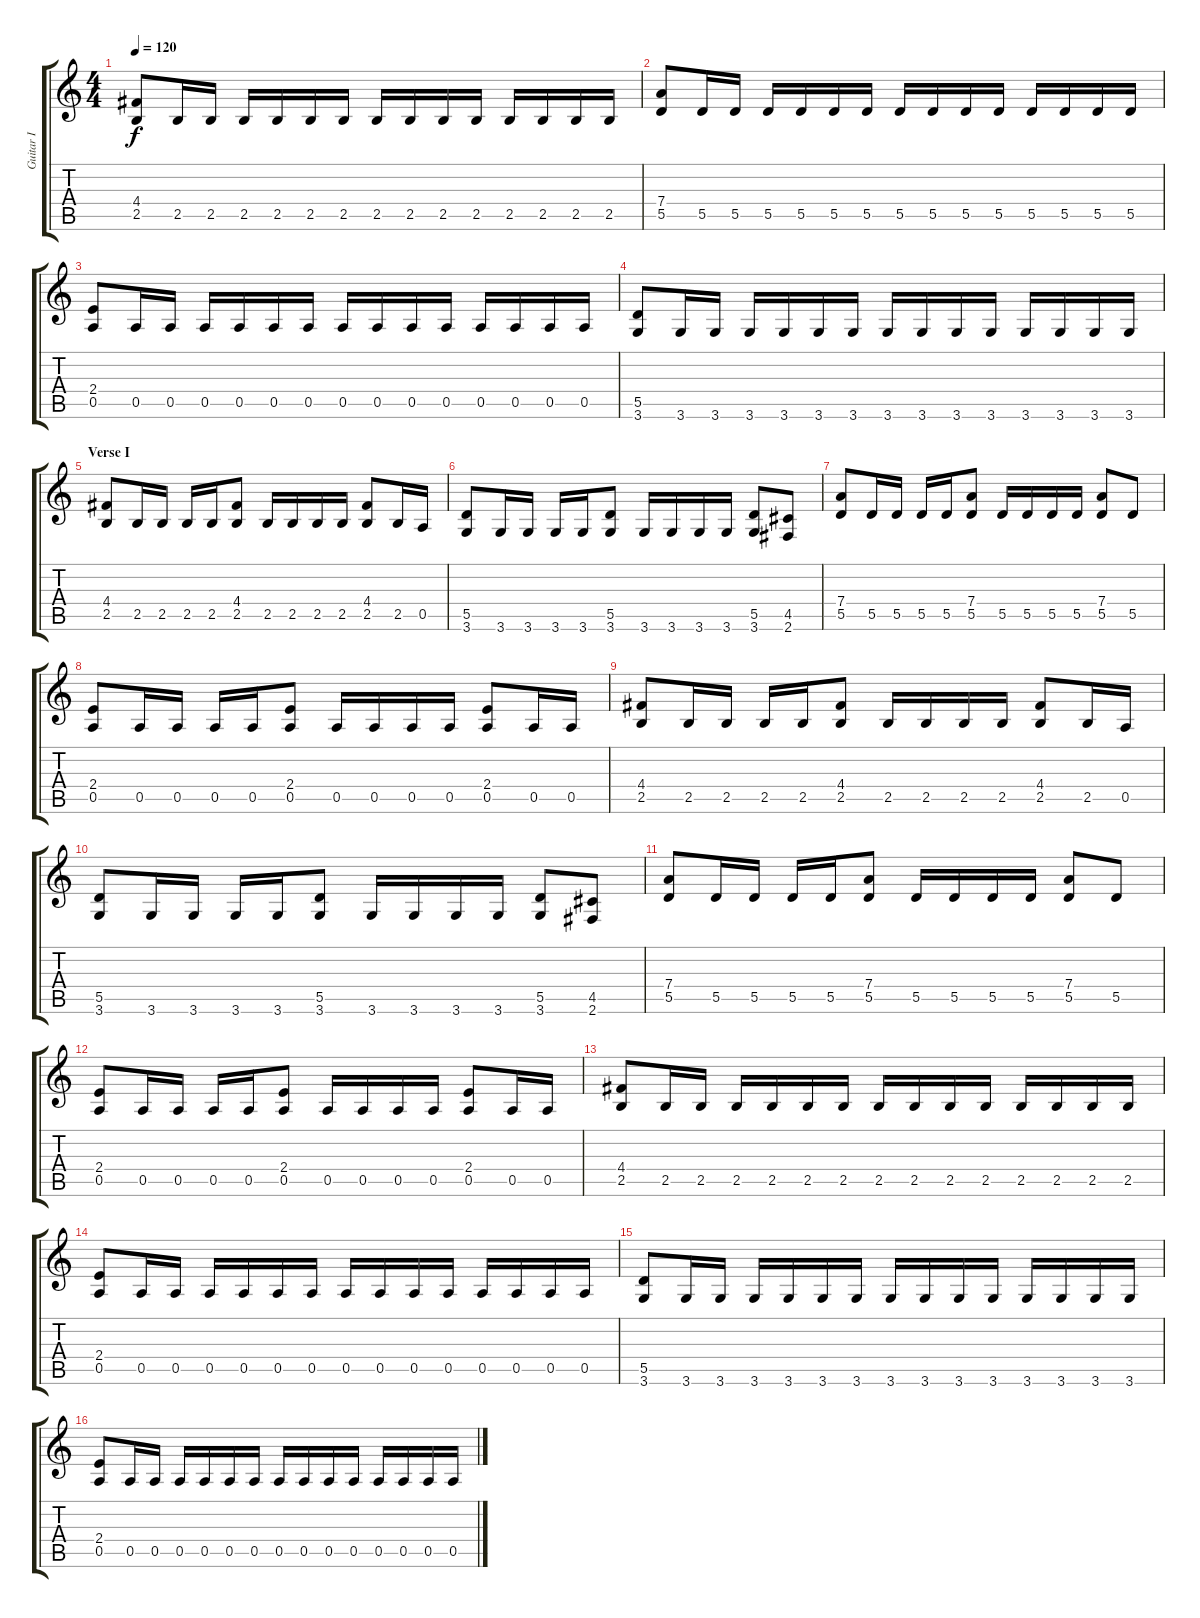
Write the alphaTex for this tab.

\track ("Guitar I" "Guitar I") {instrument distortionguitar}
\staff {score tabs}
\tuning (E4 B3 G3 D3 A2 E2) {hide}
\ts (4 4)
\tempo 120
\clef g2
\ks c
(4.4 2.5).8{dy f} 2.5.16 2.5.16 2.5.16 2.5.16 2.5.16 2.5.16 2.5.16 2.5.16 2.5.16 2.5.16 2.5.16 2.5.16 2.5.16 2.5.16 |
(7.4 5.5).8 5.5.16 5.5.16 5.5.16 5.5.16 5.5.16 5.5.16 5.5.16 5.5.16 5.5.16 5.5.16 5.5.16 5.5.16 5.5.16 5.5.16 |
(2.4 0.5).8 0.5.16 0.5.16 0.5.16 0.5.16 0.5.16 0.5.16 0.5.16 0.5.16 0.5.16 0.5.16 0.5.16 0.5.16 0.5.16 0.5.16 |
(5.5 3.6).8 3.6.16 3.6.16 3.6.16 3.6.16 3.6.16 3.6.16 3.6.16 3.6.16 3.6.16 3.6.16 3.6.16 3.6.16 3.6.16 3.6.16 |
\section ("" "Verse I")
(4.4 2.5).8 2.5.16 2.5.16 2.5.16 2.5.16 (4.4 2.5).8 2.5.16 2.5.16 2.5.16 2.5.16 (4.4 2.5).8 2.5.16 0.5.16 |
(5.5 3.6).8 3.6.16 3.6.16 3.6.16 3.6.16 (5.5 3.6).8 3.6.16 3.6.16 3.6.16 3.6.16 (5.5 3.6).8 (4.5 2.6).8 |
(7.4 5.5).8 5.5.16 5.5.16 5.5.16 5.5.16 (7.4 5.5).8 5.5.16 5.5.16 5.5.16 5.5.16 (7.4 5.5).8 5.5.8 |
(2.4 0.5).8 0.5.16 0.5.16 0.5.16 0.5.16 (2.4 0.5).8 0.5.16 0.5.16 0.5.16 0.5.16 (2.4 0.5).8 0.5.16 0.5.16 |
(4.4 2.5).8 2.5.16 2.5.16 2.5.16 2.5.16 (4.4 2.5).8 2.5.16 2.5.16 2.5.16 2.5.16 (4.4 2.5).8 2.5.16 0.5.16 |
(5.5 3.6).8 3.6.16 3.6.16 3.6.16 3.6.16 (5.5 3.6).8 3.6.16 3.6.16 3.6.16 3.6.16 (5.5 3.6).8 (4.5 2.6).8 |
(7.4 5.5).8 5.5.16 5.5.16 5.5.16 5.5.16 (7.4 5.5).8 5.5.16 5.5.16 5.5.16 5.5.16 (7.4 5.5).8 5.5.8 |
(2.4 0.5).8 0.5.16 0.5.16 0.5.16 0.5.16 (2.4 0.5).8 0.5.16 0.5.16 0.5.16 0.5.16 (2.4 0.5).8 0.5.16 0.5.16 |
(4.4 2.5).8 2.5.16 2.5.16 2.5.16 2.5.16 2.5.16 2.5.16 2.5.16 2.5.16 2.5.16 2.5.16 2.5.16 2.5.16 2.5.16 2.5.16 |
(2.4 0.5).8 0.5.16 0.5.16 0.5.16 0.5.16 0.5.16 0.5.16 0.5.16 0.5.16 0.5.16 0.5.16 0.5.16 0.5.16 0.5.16 0.5.16 |
(5.5 3.6).8 3.6.16 3.6.16 3.6.16 3.6.16 3.6.16 3.6.16 3.6.16 3.6.16 3.6.16 3.6.16 3.6.16 3.6.16 3.6.16 3.6.16 |
(2.4 0.5).8 0.5.16 0.5.16 0.5.16 0.5.16 0.5.16 0.5.16 0.5.16 0.5.16 0.5.16 0.5.16 0.5.16 0.5.16 0.5.16 0.5.16
